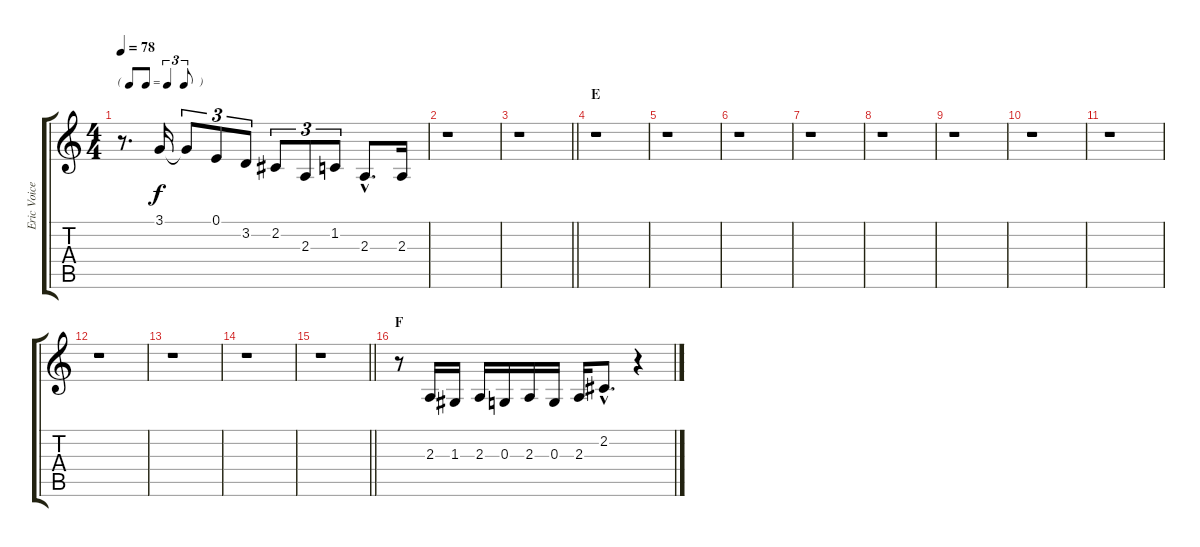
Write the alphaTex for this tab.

\track ("Eric Voice" "Eric Voice") {instrument oboe}
\staff {score tabs}
\tuning (E4 B3 G3 D3 A2 E2) {hide}
\ts (4 4)
\tf triplet8th
\tempo 78
\clef g2
\ks c
r.8{d dy f} 3.1.16 3.1{t}.8{tu (3 2)} 0.1.8{tu (3 2)} 3.2.8{tu (3 2)} 2.2.8{tu (3 2)} 2.3.8{tu (3 2)} 1.2.8{tu (3 2)} 2.3{hac}.8{d} 2.3.16 |
r.1 |
\barLineRight lightlight
r.1 |
\section ("" "E")
r.1 |
r.1 |
r.1 |
r.1 |
r.1 |
r.1 |
r.1 |
r.1 |
r.1 |
r.1 |
r.1 |
\barLineRight lightlight
r.1 |
\section ("" "F")
r.8 2.3.16 1.3.16 2.3.16 0.3.16 2.3.16 0.3.16 2.3.16 2.2{hac}.8{d} r.4
